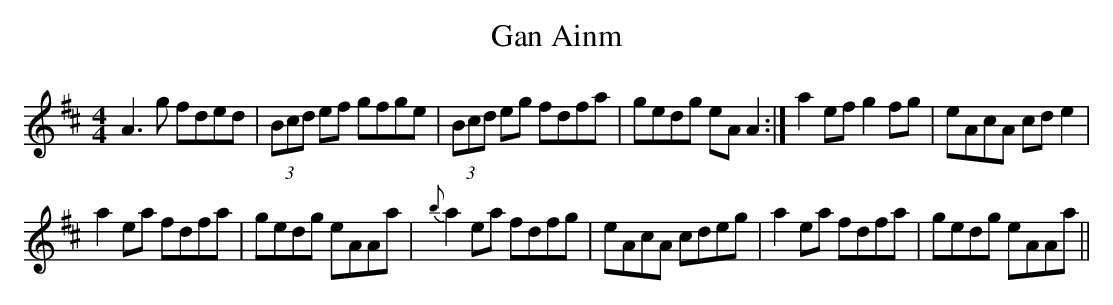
X:1
T:Gan Ainm
M:4/4
K:D
A3g fded | (3Bcd ef gfge | (3Bcd eg fdfa | gedg eAA2 :| a2ef g2fg | eAcA cde2 |
a2ea fdfa | gedg eAAa | {b}a2ea fdfg | eAcA cdeg | a2ea fdfa | gedg eAAa ||
